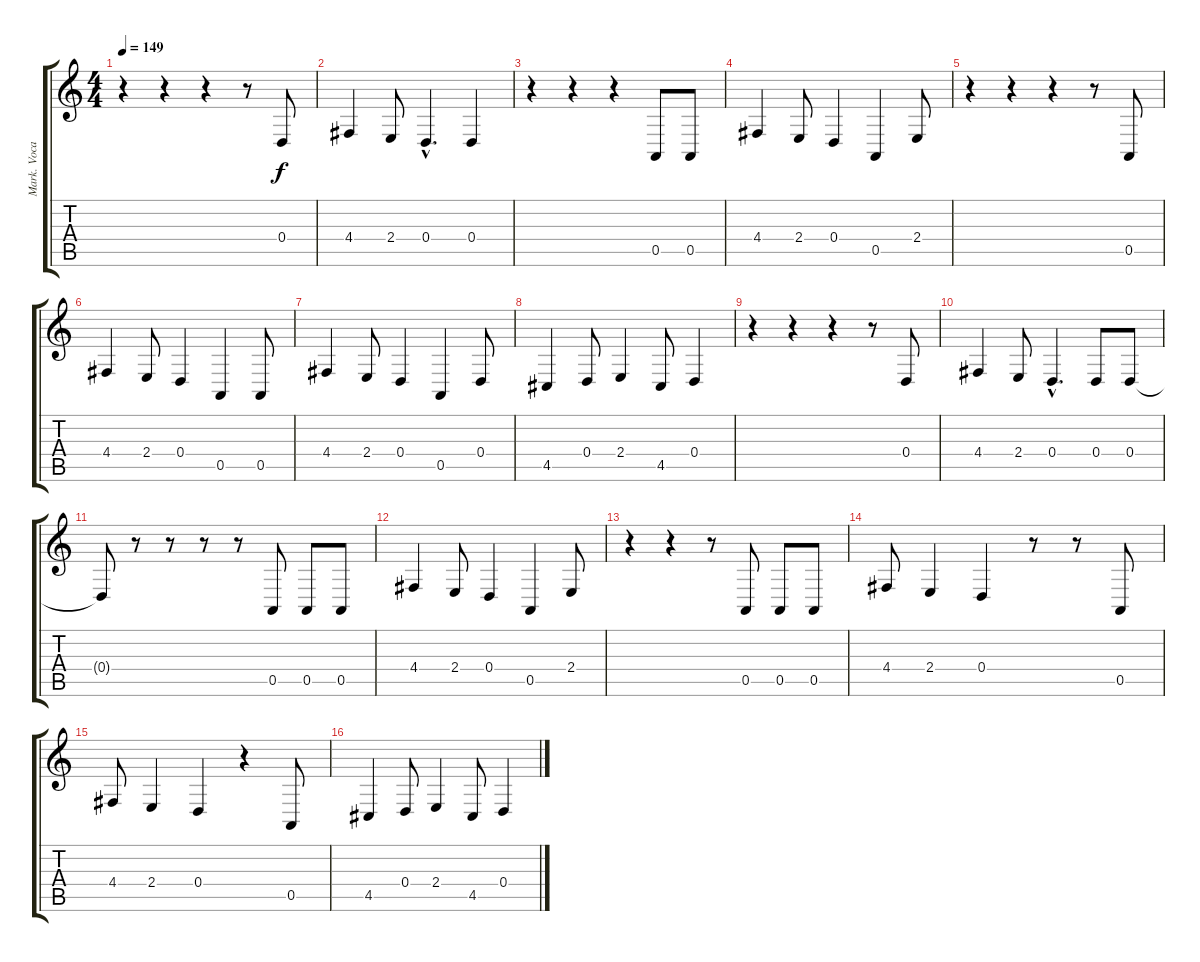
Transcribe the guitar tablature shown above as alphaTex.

\track ("Mark. Vocals {Tabbed by Peter B.}" "Mark. Voca") {instrument lead8bassandlead}
\staff {score tabs}
\tuning (E4 B3 G3 D3 A2 D2) {hide}
\ts (4 4)
\tempo 149
\clef g2
\ks c
r.4{dy f} r.4 r.4 r.8 0.4.8 |
4.4.4 2.4.8 0.4{hac}.4{d} 0.4.4 |
r.4 r.4 r.4 0.5.8 0.5.8 |
4.4.4 2.4.8 0.4.4 0.5.4 2.4.8 |
r.4 r.4 r.4 r.8 0.5.8 |
4.4.4 2.4.8 0.4.4 0.5.4 0.5.8 |
4.4.4 2.4.8 0.4.4 0.5.4 0.4.8 |
4.5.4 0.4.8 2.4.4 4.5.8 0.4.4 |
r.4 r.4 r.4 r.8 0.4.8 |
4.4.4 2.4.8 0.4{hac}.4{d} 0.4.8 0.4.8 |
0.4{t}.8 r.8 r.8 r.8 r.8 0.5.8 0.5.8 0.5.8 |
4.4.4 2.4.8 0.4.4 0.5.4 2.4.8 |
r.4 r.4 r.8 0.5.8 0.5.8 0.5.8 |
4.4.8 2.4.4 0.4.4 r.8 r.8 0.5.8 |
4.4.8 2.4.4 0.4.4 r.4 0.5.8 |
4.5.4 0.4.8 2.4.4 4.5.8 0.4.4
